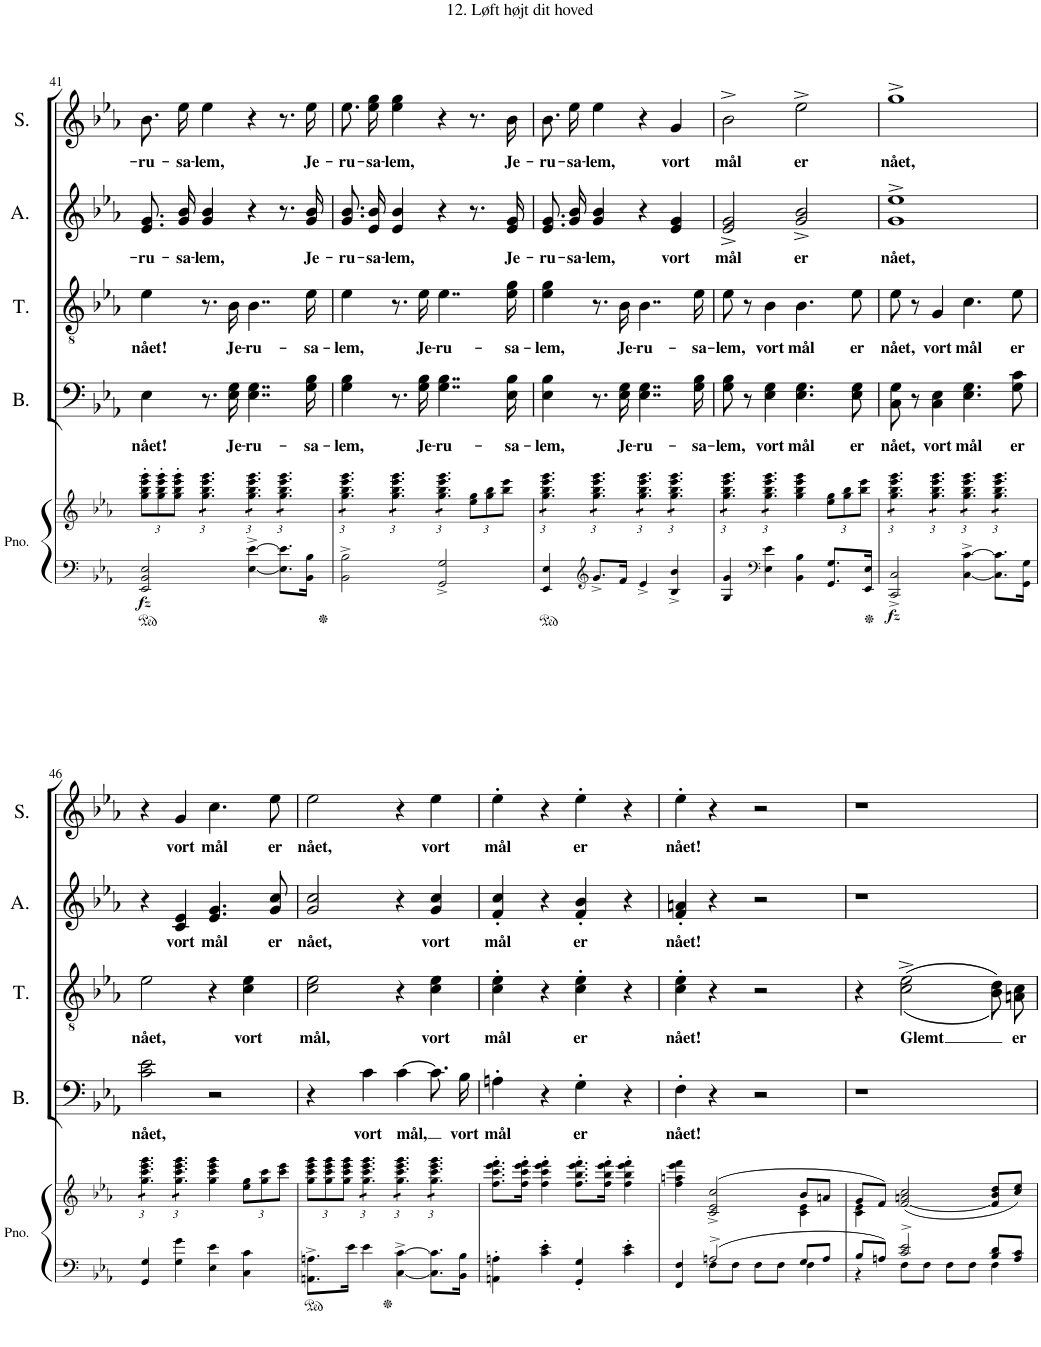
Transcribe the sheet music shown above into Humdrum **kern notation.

**kern	**kern	**dynam	**kern	**text	**kern	**text	**kern	**text	**kern	**text
*part5	*part5	*part5	*part4	*part4	*part3	*part3	*part2	*part2	*part1	*part1
*staff6	*staff5	*staff5/6	*staff4	*staff4	*staff3	*staff3	*staff2	*staff2	*staff1	*staff1
*I"Piano	*	*	*I"Bass	*	*I"Tenor	*	*I"Alto	*	*I"Soprano	*
*I'Pno.	*	*	*I'B.	*	*I'T.	*	*I'A.	*	*I'S.	*
!!LO:PB:g=z
*clefF4	*clefG2	*	*clefF4	*	*clefGv2	*	*clefG2	*	*clefG2	*
*k[b-e-a-]	*k[b-e-a-]	*	*k[b-e-a-]	*	*k[b-e-a-]	*	*k[b-e-a-]	*	*k[b-e-a-]	*
*	*	*	*	*	*	*	*E-:	*	*E-:	*
*M4/4	*M4/4	*	*M4/4	*	*M4/4	*	*M4/4	*	*M4/4	*
*met(c)	*met(c)	*	*met(c)	*	*met(c)	*	*met(c)	*	*met(c)	*
*	*Xbrackettup	*	*	*	*	*	*	*	*	*
=41	=41	=41	=41	=41	=41	=41	=41	=41	=41	=41
!	!	!LO:DY:b=2	!	!LO:LY:b	!	!LO:LY:b	!	!LO:LY:b	!	!LO:LY:b
2EE-/ 2BB-/ 2E-/	12gg\' 12bb-\' 12eee-\' 12ggg\'L	fz	4E-\	nået!	4e-\	nået!	8.e-/ 8.g/L	-ru-	8.b-\L	-ru-
.	12gg\' 12bb-\' 12eee-\' 12ggg\'	.	.	.	.	.	.	.	.	.
.	12gg\' 12bb-\' 12eee-\' 12ggg\'J	.	.	.	.	.	.	.	.	.
!	!	!	!	!	!	!	!	!LO:LY:b	!	!LO:LY:b
.	.	.	.	.	.	.	16g/ 16b-/Jk	-sa-	16ee-\Jk	-sa-
!	!	!	!	!	!	!	!	!LO:LY:b	!	!LO:LY:b
*	*tremolo	*	*	*	*	*	*	*	*	*
.	12gg\ 12bb-\ 12eee-\ 12ggg\L	.	8.r	.	8.r	.	4g/ 4b-/	-lem,	4ee-\	-lem,
.	12gg\ 12bb-\ 12eee-\ 12ggg\	.	.	.	.	.	.	.	.	.
.	12gg\ 12bb-\ 12eee-\ 12ggg\J	.	.	.	.	.	.	.	.	.
!	!	!	!	!LO:LY:b	!	!LO:LY:b	!	!	!	!
.	.	.	16E-\ 16G\	Je-	16B-\	Je-	.	.	.	.
!	!	!	!	!LO:LY:b	!	!LO:LY:b	!	!	!	!
[4E-\^ [4e-\^	12gg\ 12bb-\ 12eee-\ 12ggg\L	.	4..E-\ 4..G\	-ru-	4..B-\	-ru-	4r	.	4r	.
.	12gg\ 12bb-\ 12eee-\ 12ggg\	.	.	.	.	.	.	.	.	.
.	12gg\ 12bb-\ 12eee-\ 12ggg\J	.	.	.	.	.	.	.	.	.
8.E-\] 8.e-\]L	12gg\ 12bb-\ 12eee-\ 12ggg\L	.	.	.	.	.	8.r	.	8.r	.
.	12gg\ 12bb-\ 12eee-\ 12ggg\	.	.	.	.	.	.	.	.	.
.	12gg\ 12bb-\ 12eee-\ 12ggg\J	.	.	.	.	.	.	.	.	.
!	!	!	!	!LO:LY:b	!	!LO:LY:b	!	!LO:LY:b	!	!LO:LY:b
16BB-\ 16B-\Jk	.	.	16G\ 16B-\	-sa-	16e-\	-sa-	16g/ 16b-/	Je-	16ee-\	Je-
=42	=42	=42	=42	=42	=42	=42	=42	=42	=42	=42
!	!	!	!	!LO:LY:b	!	!LO:LY:b	!	!LO:LY:b	!	!LO:LY:b
2BB-\^ 2B-\^	12gg\ 12bb-\ 12eee-\ 12ggg\L	.	4G\ 4B-\	-lem,	4e-\	-lem,	8.g/ 8.b-/L	-ru-	8.ee-\L	-ru-
.	12gg\ 12bb-\ 12eee-\ 12ggg\	.	.	.	.	.	.	.	.	.
.	12gg\ 12bb-\ 12eee-\ 12ggg\J	.	.	.	.	.	.	.	.	.
!	!	!	!	!	!	!	!	!LO:LY:b	!	!LO:LY:b
.	.	.	.	.	.	.	16e-/ 16b-/Jk	-sa-	16ee-\ 16gg\Jk	-sa-
!	!	!	!	!	!	!	!	!LO:LY:b	!	!LO:LY:b
.	12gg\ 12bb-\ 12eee-\ 12ggg\L	.	8.r	.	8.r	.	4e-/ 4b-/	-lem,	4ee-\ 4gg\	-lem,
.	12gg\ 12bb-\ 12eee-\ 12ggg\	.	.	.	.	.	.	.	.	.
.	12gg\ 12bb-\ 12eee-\ 12ggg\J	.	.	.	.	.	.	.	.	.
!	!	!	!	!LO:LY:b	!	!LO:LY:b	!	!	!	!
.	.	.	16G\ 16B-\	Je-	16e-\	Je-	.	.	.	.
!	!	!	!	!LO:LY:b	!	!LO:LY:b	!	!	!	!
2GG/^ 2G/^	12gg\ 12bb-\ 12eee-\ 12ggg\L	.	4..G\ 4..B-\	-ru-	4..e-\	-ru-	4r	.	4r	.
.	12gg\ 12bb-\ 12eee-\ 12ggg\	.	.	.	.	.	.	.	.	.
.	12gg\ 12bb-\ 12eee-\ 12ggg\J	.	.	.	.	.	.	.	.	.
*	*Xtremolo	*	*	*	*	*	*	*	*	*
.	12ee-\ 12gg\L	.	.	.	.	.	8.r	.	8.r	.
.	12gg\ 12bb-\	.	.	.	.	.	.	.	.	.
.	12bb-\ 12eee-\J	.	.	.	.	.	.	.	.	.
!	!	!	!	!LO:LY:b	!	!LO:LY:b	!	!LO:LY:b	!	!LO:LY:b
.	.	.	16E-\ 16B-\	-sa-	16e-\ 16g\	-sa-	16e-/ 16g/	Je-	16b-\	Je-
=43	=43	=43	=43	=43	=43	=43	=43	=43	=43	=43
!	!	!	!	!LO:LY:b	!	!LO:LY:b	!	!LO:LY:b	!	!LO:LY:b
*	*tremolo	*	*	*	*	*	*	*	*	*
4EE-/ 4E-/	12gg\ 12bb-\ 12eee-\ 12ggg\L	.	4E-\ 4B-\	-lem,	4e-\ 4g\	-lem,	8.e-/ 8.g/L	-ru-	8.b-\L	-ru-
.	12gg\ 12bb-\ 12eee-\ 12ggg\	.	.	.	.	.	.	.	.	.
.	12gg\ 12bb-\ 12eee-\ 12ggg\J	.	.	.	.	.	.	.	.	.
!	!	!	!	!	!	!	!	!LO:LY:b	!	!LO:LY:b
.	.	.	.	.	.	.	16g/ 16b-/Jk	-sa-	16ee-\Jk	-sa-
*clefG2	*	*	*	*	*	*	*	*	*	*
!	!	!	!	!	!	!	!	!LO:LY:b	!	!LO:LY:b
8.g^/L	12gg\ 12bb-\ 12eee-\ 12ggg\L	.	8.r	.	8.r	.	4g/ 4b-/	-lem,	4ee-\	-lem,
.	12gg\ 12bb-\ 12eee-\ 12ggg\	.	.	.	.	.	.	.	.	.
.	12gg\ 12bb-\ 12eee-\ 12ggg\J	.	.	.	.	.	.	.	.	.
!	!	!	!	!LO:LY:b	!	!LO:LY:b	!	!	!	!
16f/Jk	.	.	16E-\ 16G\	Je-	16B-\	Je-	.	.	.	.
!	!	!	!	!LO:LY:b	!	!LO:LY:b	!	!	!	!
4e-^/	12gg\ 12bb-\ 12eee-\ 12ggg\L	.	4..E-\ 4..G\	-ru-	4..B-\	-ru-	4r	.	4r	.
.	12gg\ 12bb-\ 12eee-\ 12ggg\	.	.	.	.	.	.	.	.	.
.	12gg\ 12bb-\ 12eee-\ 12ggg\J	.	.	.	.	.	.	.	.	.
!	!	!	!	!	!	!	!	!LO:LY:b	!	!LO:LY:b
4B-/^ 4b-/^	12gg\ 12bb-\ 12eee-\ 12ggg\L	.	.	.	.	.	4e-/ 4g/	vort	4g/	vort
.	12gg\ 12bb-\ 12eee-\ 12ggg\	.	.	.	.	.	.	.	.	.
.	12gg\ 12bb-\ 12eee-\ 12ggg\J	.	.	.	.	.	.	.	.	.
!	!	!	!	!LO:LY:b	!	!LO:LY:b	!	!	!	!
.	.	.	16G\ 16B-\	-sa-	16e-\	-sa-	.	.	.	.
=44	=44	=44	=44	=44	=44	=44	=44	=44	=44	=44
!	!	!	!	!LO:LY:b	!	!LO:LY:b	!	!LO:LY:b	!	!LO:LY:b
4G/ 4g/	12gg\ 12bb-\ 12eee-\ 12ggg\L	.	8G\ 8B-\	-lem,	8e-\	-lem,	2e-/^ 2g/^	mål	2b-^\	mål
.	12gg\ 12bb-\ 12eee-\ 12ggg\	.	.	.	.	.	.	.	.	.
.	.	.	8r	.	8r	.	.	.	.	.
.	12gg\ 12bb-\ 12eee-\ 12ggg\J	.	.	.	.	.	.	.	.	.
*clefF4	*	*	*	*	*	*	*	*	*	*
!	!	!	!	!LO:LY:b	!	!LO:LY:b	!	!	!	!
4E-\ 4e-\	12gg\ 12bb-\ 12eee-\ 12ggg\L	.	4E-\ 4G\	vort	4B-\	vort	.	.	.	.
.	12gg\ 12bb-\ 12eee-\ 12ggg\	.	.	.	.	.	.	.	.	.
.	12gg\ 12bb-\ 12eee-\ 12ggg\J	.	.	.	.	.	.	.	.	.
*	*Xtremolo	*	*	*	*	*	*	*	*	*
!	!	!	!	!LO:LY:b	!	!LO:LY:b	!	!LO:LY:b	!	!LO:LY:b
4BB-\ 4B-\	4gg\ 4bb-\ 4eee-\ 4ggg\	.	4.E-\ 4.G\	mål	4.B-\	mål	2g/^ 2b-/^	er	2ee-^\	er
8.GG/ 8.G/L	12ee-\ 12gg\L	.	.	.	.	.	.	.	.	.
.	12gg\ 12bb-\	.	.	.	.	.	.	.	.	.
!	!	!	!	!LO:LY:b	!	!LO:LY:b	!	!	!	!
.	.	.	8E-\ 8G\	er	8e-\	er	.	.	.	.
.	12bb-\ 12eee-\J	.	.	.	.	.	.	.	.	.
16EE-/ 16E-/Jk	.	.	.	.	.	.	.	.	.	.
=45	=45	=45	=45	=45	=45	=45	=45	=45	=45	=45
!	!	!LO:DY:b=2	!	!LO:LY:b	!	!LO:LY:b	!	!LO:LY:b	!	!LO:LY:b
*	*tremolo	*	*	*	*	*	*	*	*	*
2CC/^ 2C/^	12gg\ 12bb-\ 12eee-\ 12ggg\L	fz	8C\ 8G\	nået,	8e-\	nået,	1g^ 1ee-^	nået,	1gg^	nået,
.	12gg\ 12bb-\ 12eee-\ 12ggg\	.	.	.	.	.	.	.	.	.
.	.	.	8r	.	8r	.	.	.	.	.
.	12gg\ 12bb-\ 12eee-\ 12ggg\J	.	.	.	.	.	.	.	.	.
!	!	!	!	!LO:LY:b	!	!LO:LY:b	!	!	!	!
.	12gg\ 12bb-\ 12eee-\ 12ggg\L	.	4C\ 4E-\	vort	4G/	vort	.	.	.	.
.	12gg\ 12bb-\ 12eee-\ 12ggg\	.	.	.	.	.	.	.	.	.
.	12gg\ 12bb-\ 12eee-\ 12ggg\J	.	.	.	.	.	.	.	.	.
!	!	!	!	!LO:LY:b	!	!LO:LY:b	!	!	!	!
[4C\^ [4c\^	12gg\ 12bb-\ 12eee-\ 12ggg\L	.	4.E-\ 4.G\	mål	4.c\	mål	.	.	.	.
.	12gg\ 12bb-\ 12eee-\ 12ggg\	.	.	.	.	.	.	.	.	.
.	12gg\ 12bb-\ 12eee-\ 12ggg\J	.	.	.	.	.	.	.	.	.
8.C\] 8.c\]L	12gg\ 12bb-\ 12eee-\ 12ggg\L	.	.	.	.	.	.	.	.	.
.	12gg\ 12bb-\ 12eee-\ 12ggg\	.	.	.	.	.	.	.	.	.
!	!	!	!	!LO:LY:b	!	!LO:LY:b	!	!	!	!
.	.	.	8G\ 8c\	er	8e-\	er	.	.	.	.
.	12gg\ 12bb-\ 12eee-\ 12ggg\J	.	.	.	.	.	.	.	.	.
16GG\ 16G\Jk	.	.	.	.	.	.	.	.	.	.
!!LO:LB:g=z
=46	=46	=46	=46	=46	=46	=46	=46	=46	=46	=46
!	!	!	!	!LO:LY:b	!	!LO:LY:b	!	!	!	!
4GG/ 4G/	12gg\ 12ccc\ 12eee-\ 12ggg\L	.	2c\ 2e-\	nået,	2e-\	nået,	4r	.	4r	.
.	12gg\ 12ccc\ 12eee-\ 12ggg\	.	.	.	.	.	.	.	.	.
.	12gg\ 12ccc\ 12eee-\ 12ggg\J	.	.	.	.	.	.	.	.	.
!	!	!	!	!	!	!	!	!LO:LY:b	!	!LO:LY:b
4G\ 4g\	12gg\ 12ccc\ 12eee-\ 12ggg\L	.	.	.	.	.	4c/ 4e-/	vort	4g/	vort
.	12gg\ 12ccc\ 12eee-\ 12ggg\	.	.	.	.	.	.	.	.	.
.	12gg\ 12ccc\ 12eee-\ 12ggg\J	.	.	.	.	.	.	.	.	.
*	*Xtremolo	*	*	*	*	*	*	*	*	*
!	!	!	!	!	!	!	!	!LO:LY:b	!	!LO:LY:b
4E-\ 4e-\	4gg\ 4ccc\ 4eee-\ 4ggg\	.	2r	.	4r	.	4.e-/ 4.g/	mål	4.cc\	mål
!	!	!	!	!	!	!LO:LY:b	!	!	!	!
4C\ 4c\	12ee-\ 12gg\L	.	.	.	4c\ 4e-\	vort	.	.	.	.
.	12gg\ 12ccc\	.	.	.	.	.	.	.	.	.
!	!	!	!	!	!	!	!	!LO:LY:b	!	!LO:LY:b
.	.	.	.	.	.	.	8g/ 8cc/	er	8ee-\	er
.	12ccc\ 12eee-\J	.	.	.	.	.	.	.	.	.
=47	=47	=47	=47	=47	=47	=47	=47	=47	=47	=47
!	!	!	!	!	!	!LO:LY:b	!	!LO:LY:b	!	!LO:LY:b
8.AAn\^ 8.An\^L	12gg\ 12ccc\ 12eee-\ 12ggg\L	.	4r	.	2c\ 2e-\	mål,	2g/ 2cc/	nået,	2ee-\	nået,
.	12gg\ 12ccc\ 12eee-\ 12ggg\	.	.	.	.	.	.	.	.	.
.	12gg\ 12ccc\ 12eee-\ 12ggg\J	.	.	.	.	.	.	.	.	.
16e-\Jk	.	.	.	.	.	.	.	.	.	.
!	!	!	!	!LO:LY:b	!	!	!	!	!	!
*	*tremolo	*	*	*	*	*	*	*	*	*
4e-\	12gg\ 12ccc\ 12eee-\ 12ggg\L	.	4c\	vort	.	.	.	.	.	.
.	12gg\ 12ccc\ 12eee-\ 12ggg\	.	.	.	.	.	.	.	.	.
.	12gg\ 12ccc\ 12eee-\ 12ggg\J	.	.	.	.	.	.	.	.	.
!	!	!	!	!LO:LY:b	!	!	!	!	!	!
[4C\^ [4c\^	12gg\ 12ccc\ 12eee-\ 12ggg\L	.	[4c\	mål,	4r	.	4r	.	4r	.
.	12gg\ 12ccc\ 12eee-\ 12ggg\	.	.	.	.	.	.	.	.	.
.	12gg\ 12ccc\ 12eee-\ 12ggg\J	.	.	.	.	.	.	.	.	.
!	!	!	!	!	!	!LO:LY:b	!	!LO:LY:b	!	!LO:LY:b
8.C\] 8.c\]L	12gg\ 12ccc\ 12eee-\ 12ggg\L	.	8.c\L]	.	4c\ 4e-\	vort	4g/ 4cc/	vort	4ee-\	vort
.	12gg\ 12ccc\ 12eee-\ 12ggg\	.	.	.	.	.	.	.	.	.
.	12gg\ 12ccc\ 12eee-\ 12ggg\J	.	.	.	.	.	.	.	.	.
*	*Xtremolo	*	*	*	*	*	*	*	*	*
!	!	!	!	!LO:LY:b	!	!	!	!	!	!
16BB-\ 16B-\Jk	.	.	16B-\Jk	vort	.	.	.	.	.	.
=48	=48	=48	=48	=48	=48	=48	=48	=48	=48	=48
!	!	!	!	!LO:LY:b	!	!LO:LY:b	!	!LO:LY:b	!	!LO:LY:b
4AAn\' 4An\'	8.ff\' 8.ccc\' 8.eee-\' 8.fff\'L	.	4An'\	mål	4c\' 4e-\'	mål	4f/' 4cc/'	mål	4ee-'\	mål
.	16ff\' 16ccc\' 16eee-\' 16fff\'Jk	.	.	.	.	.	.	.	.	.
4c\' 4e-\'	4ff\' 4ccc\' 4eee-\' 4fff\'	.	4r	.	4r	.	4r	.	4r	.
!	!	!	!	!LO:LY:b	!	!LO:LY:b	!	!LO:LY:b	!	!LO:LY:b
4GG/' 4G/'	8.ff\' 8.bb-\' 8.eee-\' 8.fff\'L	.	4G'\	er	4c\' 4e-\'	er	4f/' 4b-/'	er	4ee-'\	er
.	16ff\' 16bb-\' 16eee-\' 16fff\'Jk	.	.	.	.	.	.	.	.	.
4c\' 4e-\'	4ff\' 4bb-\' 4eee-\' 4fff\'	.	4r	.	4r	.	4r	.	4r	.
=49	=49	=49	=49	=49	=49	=49	=49	=49	=49	=49
*^	*^	*	*	*	*	*	*	*	*	*
!	!	!	!	!	!	!LO:LY:b	!	!LO:LY:b	!	!LO:LY:b	!	!LO:LY:b
4FF/ 4F/	4ryy	4ff\ 4aan\ 4eee-\ 4fff\	2ryy	.	4F'\	nået!	4c\' 4e-\'	nået!	4f/' 4an/'	nået!	4ee-'\	nået!
2An^/	8F\L	(2c/^ 2e-/^ 2cc/^	.	.	4r	.	4r	.	4r	.	4r	.
.	8F\J	.	.	.	.	.	.	.	.	.	.	.
.	8F\L	.	4ryy	.	2r	.	2r	.	2r	.	2r	.
.	8F\J	.	.	.	.	.	.	.	.	.	.	.
8G/L	4F\	8b-/L	4c\ 4e-\	.	.	.	.	.	.	.	.	.
8A/J	.	8an/J	.	.	.	.	.	.	.	.	.	.
=50	=50	=50	=50	=50	=50	=50	=50	=50	=50	=50	=50	=50
8B-/L	4r	8g/L	4c\ 4e-\	.	1r	.	4r	.	1r	.	1r	.
8An/J	.	8f/J)	.	.	.	.	.	.	.	.	.	.
!	!	!	!	!	!	!	!	!LO:LY:b	!	!	!	!
2c/^ 2e-/^	8F\L	([2f/ 2an/ 2cc/	2.ryy	.	.	.	((<2c\^ 2e-\^	Glemt	.	.	.	.
.	8F\J	.	.	.	.	.	.	.	.	.	.	.
.	8F\L	.	.	.	.	.	.	.	.	.	.	.
.	8F\J	.	.	.	.	.	.	.	.	.	.	.
8B-/ 8d/L	4F\	8f/] 8b-/ 8dd/L	.	.	.	.	8B-\ 8d\L))	.	.	.	.	.
!	!	!	!	!	!	!	!	!LO:LY:b	!	!	!	!
8A/ 8c/J	.	8cc/ 8ee-/J)	.	.	.	.	8An\ 8c\J	er	.	.	.	.
*v	*v	*	*	*	*	*	*	*	*	*	*	*
*	*v	*v	*	*	*	*	*	*	*	*	*
=	=	=	=	=	=	=	=	=	=	=
*-	*-	*-	*-	*-	*-	*-	*-	*-	*-	*-
